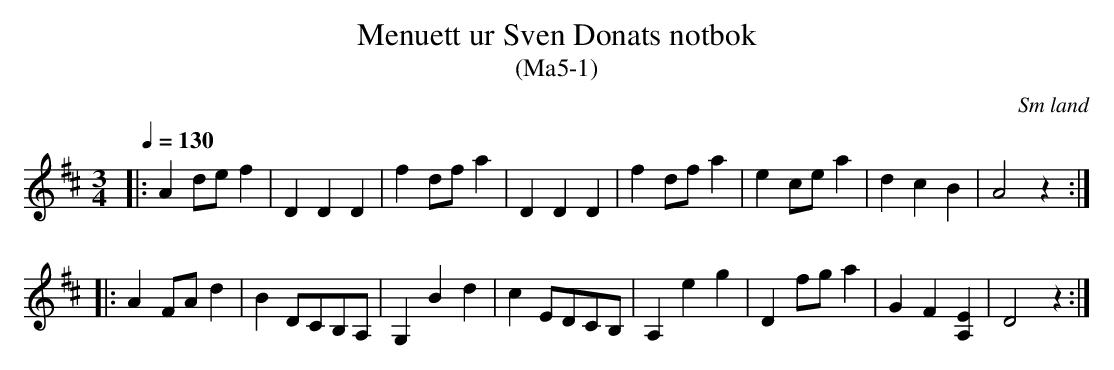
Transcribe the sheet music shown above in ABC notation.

X:1
T:Menuett ur Sven Donats notbok
T:(Ma5-1)
O:Sm land
Q:1/4=130
M:3/4
L:1/8
K:D
|:A2 de f2|D2 D2 D2|f2 df a2|D2 D2 D2|f2 df a2|e2 ce a2|d2 c2 B2|A4 z2:|
|:A2 FA d2|B2 DCB,A,|G,2 B2 d2|c2 EDCB,|A,2 e2g2|D2 fg a2|G2 F2 [EA,]2|D4 z2:|
